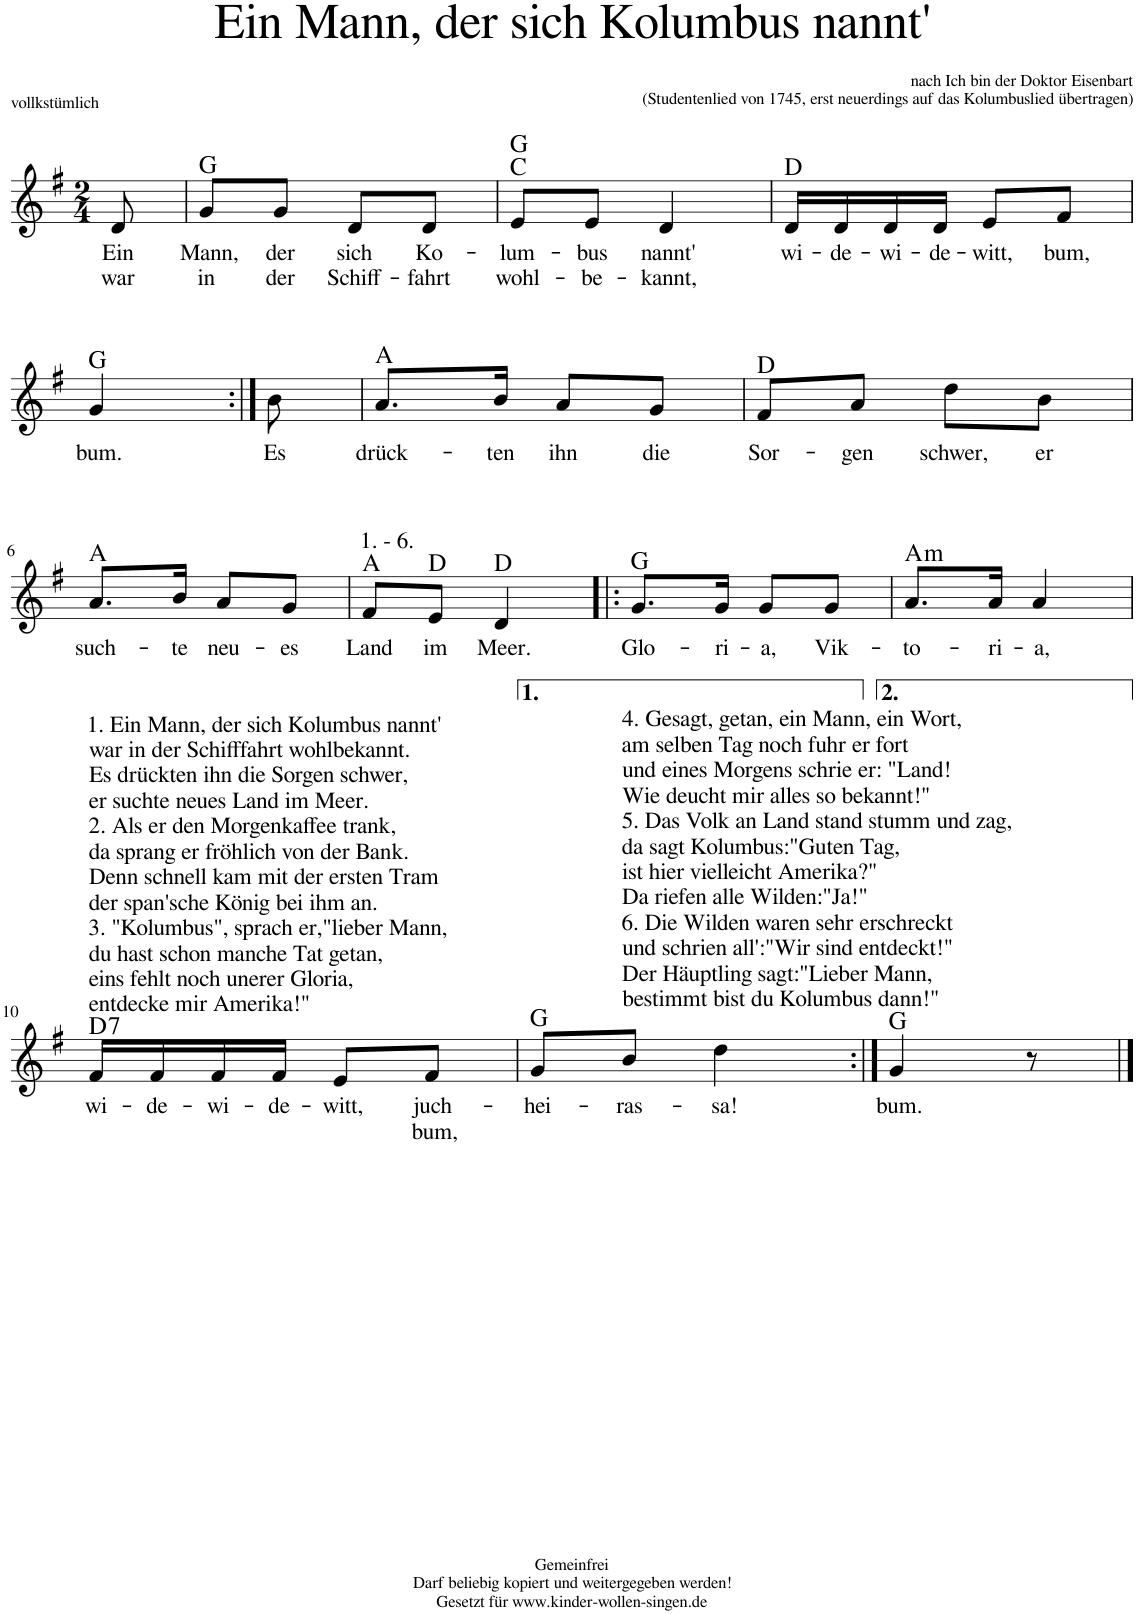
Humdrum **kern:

**kern	**text	**text	**harte
*part1	*part1	*part1	*part1
*staff1	*staff1	*staff1	*
*I"Voice	*	*	*
*clefG2	*	*	*
*k[f#]	*	*	*
*M2/4	*	*	*
=	=	=	=
!	!LO:LY:b	!LO:LY:b	!
8d/	Ein	war	.
=1	=1	=1	=1
!	!LO:LY:b	!LO:LY:b	!
8g/L	Mann,	in	G:maj
!	!LO:LY:b	!LO:LY:b	!
8g/J	der	der	.
!	!LO:LY:b	!LO:LY:b	!
8d/L	sich	Schiff-	.
!	!LO:LY:b	!LO:LY:b	!
8d/J	Ko-	-fahrt	.
=2	=2	=2	=2
!	!LO:LY:b	!LO:LY:b	!
8e/L	-lum-	wohl-	C:maj G:maj
!	!LO:LY:b	!LO:LY:b	!
8e/J	-bus	-be-	.
!	!LO:LY:b	!LO:LY:b	!
4d/	nannt'	-kannt,	.
=3	=3	=3	=3
!	!LO:LY:b	!	!
16d/LL	wi-	.	D:maj
!	!LO:LY:b	!	!
16d/	-de-	.	.
!	!LO:LY:b	!	!
16d/	-wi-	.	.
!	!LO:LY:b	!	!
16d/JJ	-de-	.	.
!	!LO:LY:b	!	!
8e/L	-witt,	.	.
!	!LO:LY:b	!	!
8f#/J	bum,	.	.
!!LO:LB:g=z
=3X1	=3X1	=3X1	=3X1
!	!LO:LY:b	!	!
4g/	bum.	.	G:maj
=3X2:|!	=3X2:|!	=3X2:|!	=3X2:|!
!	!LO:LY:b	!	!
8b\	Es	.	.
=4	=4	=4	=4
!	!LO:LY:b	!	!
8.a/L	drück-	.	A:maj
!	!LO:LY:b	!	!
16b/Jk	-ten	.	.
!	!LO:LY:b	!	!
8a/L	ihn	.	.
!	!LO:LY:b	!	!
8g/J	die	.	.
=5	=5	=5	=5
!	!LO:LY:b	!	!
8f#/L	Sor-	.	D:maj
!	!LO:LY:b	!	!
8a/J	-gen	.	.
!	!LO:LY:b	!	!
8dd\L	schwer,	.	.
!	!LO:LY:b	!	!
8b\J	er	.	.
!!LO:LB:g=z
=6	=6	=6	=6
!	!LO:LY:b	!	!
8.a/L	such-	.	A:maj
!	!LO:LY:b	!	!
16b/Jk	-te	.	.
!	!LO:LY:b	!	!
8a/L	neu-	.	.
!	!LO:LY:b	!	!
8g/J	-es	.	.
=7	=7	=7	=7
!LO:TX:a:t=1. - 6.	!	!	!
!	!LO:LY:b	!	!
8f#/L	Land	.	A:maj
!	!LO:LY:b	!	!
8e/J	im	.	D:maj
!	!LO:LY:b	!	!
4d/	Meer.	.	D:maj
=8!|:	=8!|:	=8!|:	=8!|:
!	!LO:LY:b	!	!
8.g/L	Glo-	.	G:maj
!	!LO:LY:b	!	!
16g/Jk	-ri-	.	.
!	!LO:LY:b	!	!
8g/L	-a,	.	.
!	!LO:LY:b	!	!
8g/J	Vik-	.	.
=9	=9	=9	=9
!	!LO:LY:b	!	!LO:H:kt=m
8.a/L	-to-	.	A:min
!	!LO:LY:b	!	!
16a/Jk	-ri-	.	.
!	!LO:LY:b	!	!
4a/	-a,	.	.
!!LO:LB:g=z
=10	=10	=10	=10
!LO:TX:a:t=1. Ein Mann, der sich Kolumbus nannt'	!	!	!
!LO:TX:a:t=war in der Schifffahrt wohlbekannt.	!	!	!
!LO:TX:a:t=Es drückten ihn die Sorgen schwer,	!	!	!
!LO:TX:a:t=er suchte neues Land im Meer.	!	!	!
!LO:TX:a:t=2. Als er den Morgenkaffee trank,	!	!	!
!LO:TX:a:t=da sprang er fröhlich von der Bank.	!	!	!
!LO:TX:a:t=Denn schnell kam mit der ersten Tram	!	!	!
!LO:TX:a:t=der span'sche König bei ihm an.	!	!	!
!LO:TX:a:t=3. "Kolumbus", sprach er,"lieber Mann,	!	!	!
!LO:TX:a:t=du hast schon manche Tat getan,	!	!	!
!LO:TX:a:t=eins fehlt noch unerer Gloria,	!	!	!
!LO:TX:a:t=entdecke mir Amerika!"	!	!	!
!	!LO:LY:b	!	!LO:H:kt=7
16f#/LL	wi-	.	D:7
!	!LO:LY:b	!	!
16f#/	-de-	.	.
!	!LO:LY:b	!	!
16f#/	-wi-	.	.
!	!LO:LY:b	!	!
16f#/JJ	-de-	.	.
!	!LO:LY:b	!	!
8e/L	-witt,	.	.
!	!LO:LY:b	!LO:LY:b	!
8f#/J	juch-	bum,	.
=11	=11	=11	=11
!	!LO:LY:b	!	!
8g/L	-hei-	.	G:maj
!LO:TX:a:t=4. Gesagt, getan, ein Mann, ein Wort,	!	!	!
!LO:TX:a:t=am selben Tag noch fuhr er fort	!	!	!
!LO:TX:a:t=und eines Morgens schrie er&colon; "Land!	!	!	!
!LO:TX:a:t=Wie deucht mir alles so bekannt!"	!	!	!
!LO:TX:a:t=5. Das Volk an Land stand stumm und zag,	!	!	!
!LO:TX:a:t=da sagt Kolumbus&colon;"Guten Tag,	!	!	!
!LO:TX:a:t=ist hier vielleicht Amerika?"	!	!	!
!LO:TX:a:t=Da riefen alle Wilden&colon;"Ja!"	!	!	!
!LO:TX:a:t=6. Die Wilden waren sehr erschreckt	!	!	!
!LO:TX:a:t=und schrien all'&colon;"Wir sind entdeckt!"	!	!	!
!LO:TX:a:t=Der Häuptling sagt&colon;"Lieber Mann,	!	!	!
!LO:TX:a:t=bestimmt bist du Kolumbus dann!"	!	!	!
!	!LO:LY:b	!	!
8b/J	-ras-	.	.
!	!LO:LY:b	!	!
4dd\	-sa!	.	.
=11X3:|!	=11X3:|!	=11X3:|!	=11X3:|!
!	!LO:LY:b	!	!
4g/	bum.	.	G:maj
8r	.	.	.
==	==	==	==
*-	*-	*-	*-
